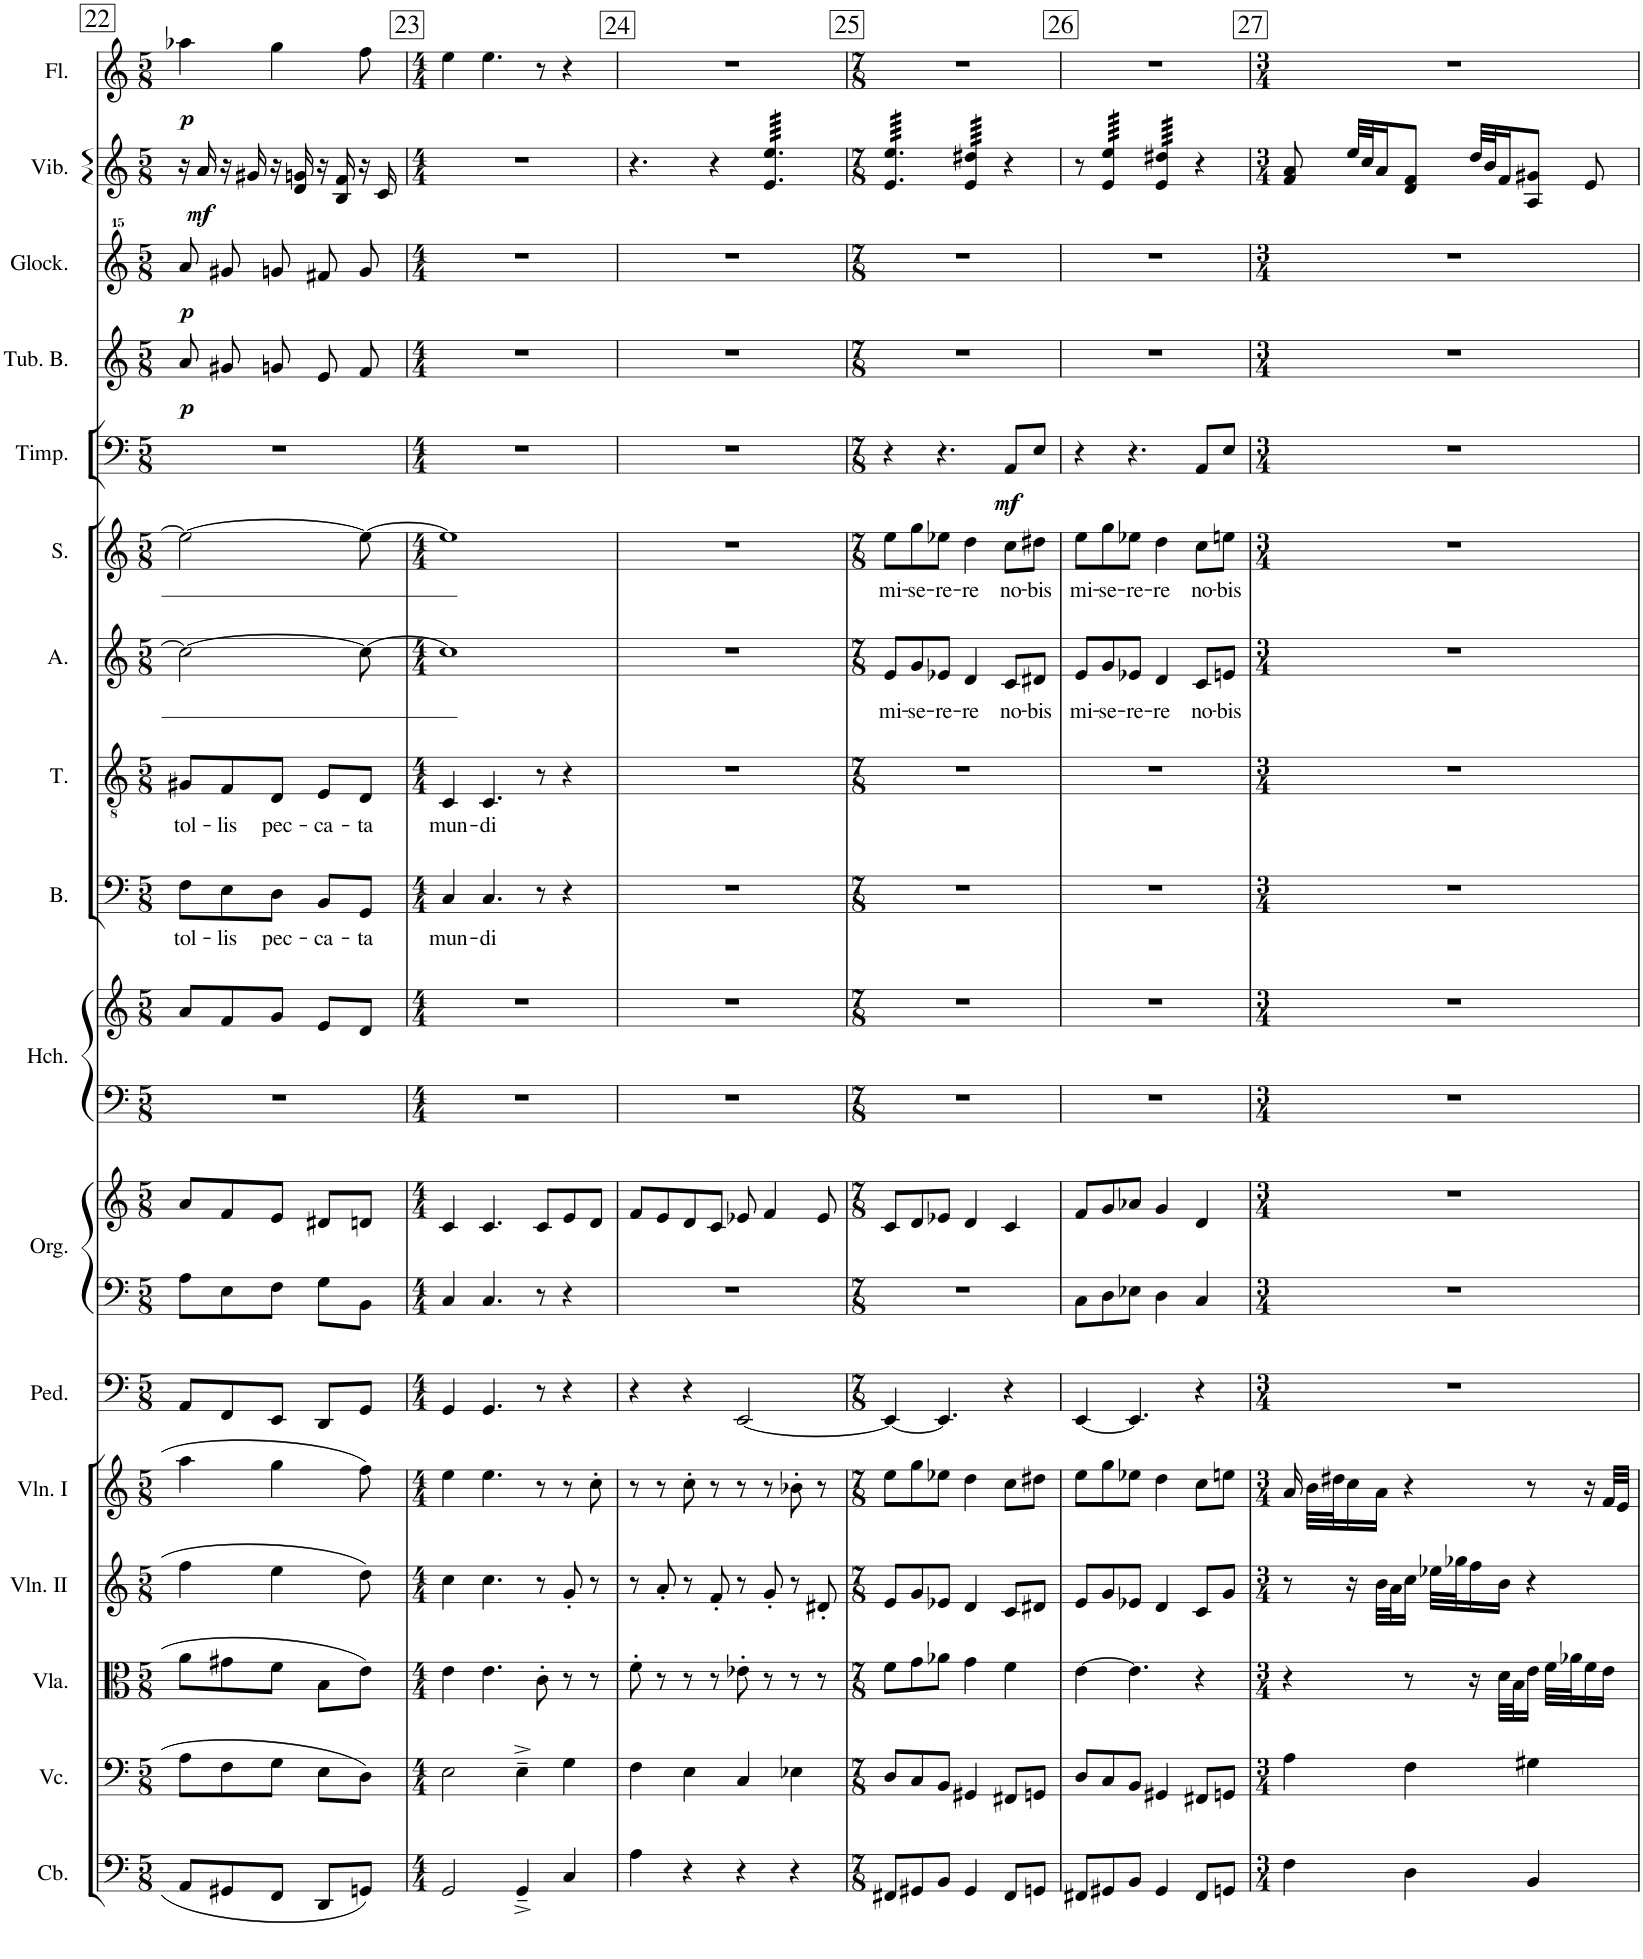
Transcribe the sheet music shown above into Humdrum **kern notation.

**kern	**kern	**kern	**kern	**kern	**kern	**kern	**kern	**kern	**kern	**kern	**text	**kern	**text	**kern	**text	**kern	**text	**kern	**dynam	**kern	**dynam	**kern	**dynam	**kern	**dynam	**kern	**dynam
*part17	*part16	*part15	*part14	*part13	*part12	*part11	*part11	*part10	*part10	*part9	*part9	*part8	*part8	*part7	*part7	*part6	*part6	*part5	*part5	*part4	*part4	*part3	*part3	*part2	*part2	*part1	*part1
*staff19	*staff18	*staff17	*staff16	*staff15	*staff14	*staff13	*staff12	*staff11	*staff10	*staff9	*staff9	*staff8	*staff8	*staff7	*staff7	*staff6	*staff6	*staff5	*staff5	*staff4	*staff4	*staff3	*staff3	*staff2	*staff2	*staff1	*staff1
*I"Contrabass	*I"Violoncello	*I"Viola	*I"Violin II	*I"Violin I	*I"Pedals	*I"Organ	*	*I"Harpsichord	*	*I"Bass	*	*I"Tenor	*	*I"Alto	*	*I"Soprano	*	*I"Timpani	*	*I"Camp-e	*	*I"Camp-lli	*	*I"Vibraphone	*	*I"Flauto	*
*I'Cb.	*I'Vc.	*I'Vla.	*I'Vln. II	*I'Vln. I	*I'Ped.	*I'Org.	*	*I'Hch.	*	*I'B.	*	*I'T.	*	*I'A.	*	*I'S.	*	*I'Timp.	*	*	*	*	*	*I'Vib.	*	*I'Fl.	*
!!LO:PB:g=z
*clefF4	*clefF4	*clefC3	*clefG2	*clefG2	*clefF4	*clefF4	*clefG2	*clefF4	*clefG2	*clefF4	*	*clefGv2	*	*clefG2	*	*clefG2	*	*clefF4	*	*clefG2	*	*clefG^^2	*	*clefG2	*	*clefG2	*
*Trd7c12	*	*	*	*	*	*	*	*	*	*	*	*	*	*	*	*Trd-7c-12	*	*	*	*	*	*	*	*	*	*	*
*k[]	*k[]	*k[]	*k[]	*k[]	*k[]	*k[]	*k[]	*k[]	*k[]	*k[]	*	*k[]	*	*k[]	*	*k[]	*	*k[]	*	*k[]	*	*k[]	*	*k[]	*	*k[]	*
*M5/8	*M5/8	*M5/8	*M5/8	*M5/8	*M5/8	*M5/8	*M5/8	*M5/8	*M5/8	*M5/8	*	*M5/8	*	*M5/8	*	*M5/8	*	*M5/8	*	*M5/8	*	*M5/8	*	*M5/8	*	*M5/8	*
=22	=22	=22	=22	=22	=22	=22	=22	=22	=22	=22	=22	=22	=22	=22	=22	=22	=22	=22	=22	=22	=22	=22	=22	=22	=22	=22	=22
!	!	!	!	!	!	!	!	!	!	!	!LO:LY:b	!	!LO:LY:b	!	!	!	!	!	!	!	!LO:DY:b	!	!LO:DY:b	!	!	!	!LO:DY:b
8AA/L	8A\L	8a\L	4ff\	4aa\	8AA/L	8A\L	8a/L	8%5r	8a/L	8F\L	tol-	8G#X/L	tol-	2cc\_	.	2ee\_	.	8%5r	.	8a/L	p	8aaa/L	p	16r	.	4aa-X\	p
!	!	!	!	!	!	!	!	!	!	!	!	!	!	!	!	!	!	!	!	!	!	!	!	!	!LO:DY:b	!	!
.	.	.	.	.	.	.	.	.	.	.	.	.	.	.	.	.	.	.	.	.	.	.	.	16a/	mf	.	.
!	!	!	!	!	!	!	!	!	!	!	!LO:LY:b	!	!LO:LY:b	!	!	!	!	!	!	!	!	!	!	!	!	!	!
8GG#X/	8F\	8g#X\	.	.	8FF/	8E\	8f/	.	8f/	8E\	-lis	8F/	-lis	.	.	.	.	.	.	8g#X/J	.	8ggg#X/J	.	16r	.	.	.
.	.	.	.	.	.	.	.	.	.	.	.	.	.	.	.	.	.	.	.	.	.	.	.	16g#X/	.	.	.
!	!	!	!	!	!	!	!	!	!	!	!LO:LY:b	!	!LO:LY:b	!	!	!	!	!	!	!	!	!	!	!	!	!	!
8FF/J	8G\J	8f\J	4ee\	4gg\	8EE/J	8F\J	8e/J	.	8g/J	8D\J	pec-	8D/J	pec-	.	.	.	.	.	.	8gn/L	.	8gggn/L	.	16r	.	4gg\	.
.	.	.	.	.	.	.	.	.	.	.	.	.	.	.	.	.	.	.	.	.	.	.	.	16d/ 16gn/	.	.	.
!	!	!	!	!	!	!	!	!	!	!	!LO:LY:b	!	!LO:LY:b	!	!	!	!	!	!	!	!	!	!	!	!	!	!
8DD/L	8E\L	8B\L	.	.	8DD/L	8G\L	8d#X/L	.	8e/L	8BB/L	-ca-	8E/L	-ca-	.	.	.	.	.	.	8e/	.	8fff#X/	.	16r	.	.	.
.	.	.	.	.	.	.	.	.	.	.	.	.	.	.	.	.	.	.	.	.	.	.	.	16B/ 16f/	.	.	.
!	!	!	!	!	!	!	!	!	!	!	!LO:LY:b	!	!LO:LY:b	!	!	!	!	!	!	!	!	!	!	!	!	!	!
8GGn/J	8D\J	8e\J	8dd\	8ff\	8GG/J	8BB\J	8dn/J	.	8d/J	8GG/J	-ta	8D/J	-ta	8cc\_	.	8ee\_	.	.	.	8f/J	.	8ggg/J	.	16r	.	8ff\	.
.	.	.	.	.	.	.	.	.	.	.	.	.	.	.	.	.	.	.	.	.	.	.	.	16c/	.	.	.
=23	=23	=23	=23	=23	=23	=23	=23	=23	=23	=23	=23	=23	=23	=23	=23	=23	=23	=23	=23	=23	=23	=23	=23	=23	=23	=23	=23
*M4/4	*M4/4	*M4/4	*M4/4	*M4/4	*M4/4	*M4/4	*M4/4	*M4/4	*M4/4	*M4/4	*	*M4/4	*	*M4/4	*	*M4/4	*	*M4/4	*	*M4/4	*	*M4/4	*	*M4/4	*	*M4/4	*
!	!	!	!	!	!	!	!	!	!	!	!LO:LY:b	!	!LO:LY:b	!	!	!	!	!	!	!	!	!	!	!	!	!	!
2GG/	2E\	4e\	4cc\	4ee\	4GG/	4C/	4c/	1r	1r	4C/	mun-	4C/	mun-	1cc]	.	1ee]	.	1r	.	1r	.	1r	.	1r	.	4ee\	.
!	!	!	!	!	!	!	!	!	!	!	!LO:LY:b	!	!LO:LY:b	!	!	!	!	!	!	!	!	!	!	!	!	!	!
.	.	4.e\	4.cc\	4.ee\	4.GG/	4.C/	4.c/	.	.	4.C/	-di	4.C/	-di	.	.	.	.	.	.	.	.	.	.	.	.	4.ee\	.
4GG~^/	4E~^\	.	.	.	.	.	.	.	.	.	.	.	.	.	.	.	.	.	.	.	.	.	.	.	.	.	.
.	.	8c'\	8r	8r	8r	8r	8c/L	.	.	8r	.	8r	.	.	.	.	.	.	.	.	.	.	.	.	.	8r	.
4C/	4G\	8r	8g'/	8r	4r	4r	8e/	.	.	4r	.	4r	.	.	.	.	.	.	.	.	.	.	.	.	.	4r	.
.	.	8r	8r	8cc'\	.	.	8d/J	.	.	.	.	.	.	.	.	.	.	.	.	.	.	.	.	.	.	.	.
=24	=24	=24	=24	=24	=24	=24	=24	=24	=24	=24	=24	=24	=24	=24	=24	=24	=24	=24	=24	=24	=24	=24	=24	=24	=24	=24	=24
4A\	4F\	8f'\	8r	8r	4r	1r	8f/L	1r	1r	1r	.	1r	.	1r	.	1r	.	1r	.	1r	.	1r	.	4.r	.	1r	.
.	.	8r	8a'/	8r	.	.	8e/	.	.	.	.	.	.	.	.	.	.	.	.	.	.	.	.	.	.	.	.
4r	4E\	8r	8r	8cc'\	4r	.	8d/	.	.	.	.	.	.	.	.	.	.	.	.	.	.	.	.	.	.	.	.
.	.	8r	8f'/	8r	.	.	8c/J	.	.	.	.	.	.	.	.	.	.	.	.	.	.	.	.	4r	.	.	.
4r	4C/	8e-X'\	8r	8r	[2EE/	.	8e-X/	.	.	.	.	.	.	.	.	.	.	.	.	.	.	.	.	.	.	.	.
*	*	*	*	*	*	*	*	*	*	*	*	*	*	*	*	*	*	*	*	*	*	*	*	*tremolo	*	*	*
.	.	8r	8g'/	8r	.	.	4f/	.	.	.	.	.	.	.	.	.	.	.	.	.	.	.	.	64e/ 64ee/LLLL	.	.	.
.	.	.	.	.	.	.	.	.	.	.	.	.	.	.	.	.	.	.	.	.	.	.	.	64e/ 64ee/	.	.	.
.	.	.	.	.	.	.	.	.	.	.	.	.	.	.	.	.	.	.	.	.	.	.	.	64e/ 64ee/	.	.	.
.	.	.	.	.	.	.	.	.	.	.	.	.	.	.	.	.	.	.	.	.	.	.	.	64e/ 64ee/	.	.	.
.	.	.	.	.	.	.	.	.	.	.	.	.	.	.	.	.	.	.	.	.	.	.	.	64e/ 64ee/	.	.	.
.	.	.	.	.	.	.	.	.	.	.	.	.	.	.	.	.	.	.	.	.	.	.	.	64e/ 64ee/	.	.	.
.	.	.	.	.	.	.	.	.	.	.	.	.	.	.	.	.	.	.	.	.	.	.	.	64e/ 64ee/	.	.	.
.	.	.	.	.	.	.	.	.	.	.	.	.	.	.	.	.	.	.	.	.	.	.	.	64e/ 64ee/	.	.	.
4r	4E-X\	8r	8r	8b-X'\	.	.	.	.	.	.	.	.	.	.	.	.	.	.	.	.	.	.	.	64e/ 64ee/	.	.	.
.	.	.	.	.	.	.	.	.	.	.	.	.	.	.	.	.	.	.	.	.	.	.	.	64e/ 64ee/	.	.	.
.	.	.	.	.	.	.	.	.	.	.	.	.	.	.	.	.	.	.	.	.	.	.	.	64e/ 64ee/	.	.	.
.	.	.	.	.	.	.	.	.	.	.	.	.	.	.	.	.	.	.	.	.	.	.	.	64e/ 64ee/	.	.	.
.	.	.	.	.	.	.	.	.	.	.	.	.	.	.	.	.	.	.	.	.	.	.	.	64e/ 64ee/	.	.	.
.	.	.	.	.	.	.	.	.	.	.	.	.	.	.	.	.	.	.	.	.	.	.	.	64e/ 64ee/	.	.	.
.	.	.	.	.	.	.	.	.	.	.	.	.	.	.	.	.	.	.	.	.	.	.	.	64e/ 64ee/	.	.	.
.	.	.	.	.	.	.	.	.	.	.	.	.	.	.	.	.	.	.	.	.	.	.	.	64e/ 64ee/	.	.	.
.	.	8r	8d#X'/	8r	.	.	8e-/	.	.	.	.	.	.	.	.	.	.	.	.	.	.	.	.	64e/ 64ee/	.	.	.
.	.	.	.	.	.	.	.	.	.	.	.	.	.	.	.	.	.	.	.	.	.	.	.	64e/ 64ee/	.	.	.
.	.	.	.	.	.	.	.	.	.	.	.	.	.	.	.	.	.	.	.	.	.	.	.	64e/ 64ee/	.	.	.
.	.	.	.	.	.	.	.	.	.	.	.	.	.	.	.	.	.	.	.	.	.	.	.	64e/ 64ee/	.	.	.
.	.	.	.	.	.	.	.	.	.	.	.	.	.	.	.	.	.	.	.	.	.	.	.	64e/ 64ee/	.	.	.
.	.	.	.	.	.	.	.	.	.	.	.	.	.	.	.	.	.	.	.	.	.	.	.	64e/ 64ee/	.	.	.
.	.	.	.	.	.	.	.	.	.	.	.	.	.	.	.	.	.	.	.	.	.	.	.	64e/ 64ee/	.	.	.
.	.	.	.	.	.	.	.	.	.	.	.	.	.	.	.	.	.	.	.	.	.	.	.	64e/ 64ee/JJJJ	.	.	.
=25	=25	=25	=25	=25	=25	=25	=25	=25	=25	=25	=25	=25	=25	=25	=25	=25	=25	=25	=25	=25	=25	=25	=25	=25	=25	=25	=25
*M7/8	*M7/8	*M7/8	*M7/8	*M7/8	*M7/8	*M7/8	*M7/8	*M7/8	*M7/8	*M7/8	*	*M7/8	*	*M7/8	*	*M7/8	*	*M7/8	*	*M7/8	*	*M7/8	*	*M7/8	*	*M7/8	*
!	!	!	!	!	!	!	!	!	!	!	!	!	!	!	!LO:LY:b	!	!LO:LY:b	!	!	!	!	!	!	!	!	!	!
8FF#X/L	8D/L	8f\L	8e/L	8ee\L	4EE/_	2..r	8c/L	2..r	2..r	2..r	.	2..r	.	8e/L	mi-	8ee\L	mi-	4r	.	2..r	.	2..r	.	64e/ 64ee/LLLL	.	2..r	.
.	.	.	.	.	.	.	.	.	.	.	.	.	.	.	.	.	.	.	.	.	.	.	.	64e/ 64ee/	.	.	.
.	.	.	.	.	.	.	.	.	.	.	.	.	.	.	.	.	.	.	.	.	.	.	.	64e/ 64ee/	.	.	.
.	.	.	.	.	.	.	.	.	.	.	.	.	.	.	.	.	.	.	.	.	.	.	.	64e/ 64ee/	.	.	.
.	.	.	.	.	.	.	.	.	.	.	.	.	.	.	.	.	.	.	.	.	.	.	.	64e/ 64ee/	.	.	.
.	.	.	.	.	.	.	.	.	.	.	.	.	.	.	.	.	.	.	.	.	.	.	.	64e/ 64ee/	.	.	.
.	.	.	.	.	.	.	.	.	.	.	.	.	.	.	.	.	.	.	.	.	.	.	.	64e/ 64ee/	.	.	.
.	.	.	.	.	.	.	.	.	.	.	.	.	.	.	.	.	.	.	.	.	.	.	.	64e/ 64ee/	.	.	.
!	!	!	!	!	!	!	!	!	!	!	!	!	!	!	!LO:LY:b	!	!LO:LY:b	!	!	!	!	!	!	!	!	!	!
8GG#X/	8C/	8g\	8g/	8gg\	.	.	8d/	.	.	.	.	.	.	8g/	-se-	8gg\	-se-	.	.	.	.	.	.	64e/ 64ee/	.	.	.
.	.	.	.	.	.	.	.	.	.	.	.	.	.	.	.	.	.	.	.	.	.	.	.	64e/ 64ee/	.	.	.
.	.	.	.	.	.	.	.	.	.	.	.	.	.	.	.	.	.	.	.	.	.	.	.	64e/ 64ee/	.	.	.
.	.	.	.	.	.	.	.	.	.	.	.	.	.	.	.	.	.	.	.	.	.	.	.	64e/ 64ee/	.	.	.
.	.	.	.	.	.	.	.	.	.	.	.	.	.	.	.	.	.	.	.	.	.	.	.	64e/ 64ee/	.	.	.
.	.	.	.	.	.	.	.	.	.	.	.	.	.	.	.	.	.	.	.	.	.	.	.	64e/ 64ee/	.	.	.
.	.	.	.	.	.	.	.	.	.	.	.	.	.	.	.	.	.	.	.	.	.	.	.	64e/ 64ee/	.	.	.
.	.	.	.	.	.	.	.	.	.	.	.	.	.	.	.	.	.	.	.	.	.	.	.	64e/ 64ee/	.	.	.
!	!	!	!	!	!	!	!	!	!	!	!	!	!	!	!LO:LY:b	!	!LO:LY:b	!	!	!	!	!	!	!	!	!	!
8BB/J	8BB/J	8a-X\J	8e-X/J	8ee-X\J	4.EE/]	.	8e-X/J	.	.	.	.	.	.	8e-X/J	-re-	8ee-X\J	-re-	4.r	.	.	.	.	.	64e/ 64ee/	.	.	.
.	.	.	.	.	.	.	.	.	.	.	.	.	.	.	.	.	.	.	.	.	.	.	.	64e/ 64ee/	.	.	.
.	.	.	.	.	.	.	.	.	.	.	.	.	.	.	.	.	.	.	.	.	.	.	.	64e/ 64ee/	.	.	.
.	.	.	.	.	.	.	.	.	.	.	.	.	.	.	.	.	.	.	.	.	.	.	.	64e/ 64ee/	.	.	.
.	.	.	.	.	.	.	.	.	.	.	.	.	.	.	.	.	.	.	.	.	.	.	.	64e/ 64ee/	.	.	.
.	.	.	.	.	.	.	.	.	.	.	.	.	.	.	.	.	.	.	.	.	.	.	.	64e/ 64ee/	.	.	.
.	.	.	.	.	.	.	.	.	.	.	.	.	.	.	.	.	.	.	.	.	.	.	.	64e/ 64ee/	.	.	.
.	.	.	.	.	.	.	.	.	.	.	.	.	.	.	.	.	.	.	.	.	.	.	.	64e/ 64ee/JJJJ	.	.	.
!	!	!	!	!	!	!	!	!	!	!	!	!	!	!	!LO:LY:b	!	!LO:LY:b	!	!	!	!	!	!	!	!	!	!
4GG#/	4GG#X/	4g\	4d/	4dd\	.	.	4d/	.	.	.	.	.	.	4d/	-re	4dd\	-re	.	.	.	.	.	.	64e/ 64dd#X/LLLL	.	.	.
.	.	.	.	.	.	.	.	.	.	.	.	.	.	.	.	.	.	.	.	.	.	.	.	64e/ 64dd#X/	.	.	.
.	.	.	.	.	.	.	.	.	.	.	.	.	.	.	.	.	.	.	.	.	.	.	.	64e/ 64dd#X/	.	.	.
.	.	.	.	.	.	.	.	.	.	.	.	.	.	.	.	.	.	.	.	.	.	.	.	64e/ 64dd#X/	.	.	.
.	.	.	.	.	.	.	.	.	.	.	.	.	.	.	.	.	.	.	.	.	.	.	.	64e/ 64dd#X/	.	.	.
.	.	.	.	.	.	.	.	.	.	.	.	.	.	.	.	.	.	.	.	.	.	.	.	64e/ 64dd#X/	.	.	.
.	.	.	.	.	.	.	.	.	.	.	.	.	.	.	.	.	.	.	.	.	.	.	.	64e/ 64dd#X/	.	.	.
.	.	.	.	.	.	.	.	.	.	.	.	.	.	.	.	.	.	.	.	.	.	.	.	64e/ 64dd#X/	.	.	.
.	.	.	.	.	.	.	.	.	.	.	.	.	.	.	.	.	.	.	.	.	.	.	.	64e/ 64dd#X/	.	.	.
.	.	.	.	.	.	.	.	.	.	.	.	.	.	.	.	.	.	.	.	.	.	.	.	64e/ 64dd#X/	.	.	.
.	.	.	.	.	.	.	.	.	.	.	.	.	.	.	.	.	.	.	.	.	.	.	.	64e/ 64dd#X/	.	.	.
.	.	.	.	.	.	.	.	.	.	.	.	.	.	.	.	.	.	.	.	.	.	.	.	64e/ 64dd#X/	.	.	.
.	.	.	.	.	.	.	.	.	.	.	.	.	.	.	.	.	.	.	.	.	.	.	.	64e/ 64dd#X/	.	.	.
.	.	.	.	.	.	.	.	.	.	.	.	.	.	.	.	.	.	.	.	.	.	.	.	64e/ 64dd#X/	.	.	.
.	.	.	.	.	.	.	.	.	.	.	.	.	.	.	.	.	.	.	.	.	.	.	.	64e/ 64dd#X/	.	.	.
.	.	.	.	.	.	.	.	.	.	.	.	.	.	.	.	.	.	.	.	.	.	.	.	64e/ 64dd#X/JJJJ	.	.	.
!	!	!	!	!	!	!	!	!	!	!	!	!	!	!	!LO:LY:b	!	!LO:LY:b	!	!LO:DY:b	!	!	!	!	!	!	!	!
8FF#/L	8FF#X/L	4f\	8c/L	8cc\L	4r	.	4c/	.	.	.	.	.	.	8c/L	no-	8cc\L	no-	8AA/L	mf	.	.	.	.	4r	.	.	.
!	!	!	!	!	!	!	!	!	!	!	!	!	!	!	!LO:LY:b	!	!LO:LY:b	!	!	!	!	!	!	!	!	!	!
8GGn/J	8GGn/J	.	8d#X/J	8dd#X\J	.	.	.	.	.	.	.	.	.	8d#X/J	-bis	8dd#X\J	-bis	8E/J	.	.	.	.	.	.	.	.	.
=26	=26	=26	=26	=26	=26	=26	=26	=26	=26	=26	=26	=26	=26	=26	=26	=26	=26	=26	=26	=26	=26	=26	=26	=26	=26	=26	=26
!	!	!	!	!	!	!	!	!	!	!	!	!	!	!	!LO:LY:b	!	!LO:LY:b	!	!	!	!	!	!	!	!	!	!
8FF#X/L	8D/L	[4e\	8e/L	8ee\L	[4EE/	8C\L	8f/L	2..r	2..r	2..r	.	2..r	.	8e/L	mi-	8ee\L	mi-	4r	.	2..r	.	2..r	.	8r	.	2..r	.
!	!	!	!	!	!	!	!	!	!	!	!	!	!	!	!LO:LY:b	!	!LO:LY:b	!	!	!	!	!	!	!	!	!	!
8GG#X/	8C/	.	8g/	8gg\	.	8D\	8g/	.	.	.	.	.	.	8g/	-se-	8gg\	-se-	.	.	.	.	.	.	64e/ 64ee/LLLL	.	.	.
.	.	.	.	.	.	.	.	.	.	.	.	.	.	.	.	.	.	.	.	.	.	.	.	64e/ 64ee/	.	.	.
.	.	.	.	.	.	.	.	.	.	.	.	.	.	.	.	.	.	.	.	.	.	.	.	64e/ 64ee/	.	.	.
.	.	.	.	.	.	.	.	.	.	.	.	.	.	.	.	.	.	.	.	.	.	.	.	64e/ 64ee/	.	.	.
.	.	.	.	.	.	.	.	.	.	.	.	.	.	.	.	.	.	.	.	.	.	.	.	64e/ 64ee/	.	.	.
.	.	.	.	.	.	.	.	.	.	.	.	.	.	.	.	.	.	.	.	.	.	.	.	64e/ 64ee/	.	.	.
.	.	.	.	.	.	.	.	.	.	.	.	.	.	.	.	.	.	.	.	.	.	.	.	64e/ 64ee/	.	.	.
.	.	.	.	.	.	.	.	.	.	.	.	.	.	.	.	.	.	.	.	.	.	.	.	64e/ 64ee/	.	.	.
!	!	!	!	!	!	!	!	!	!	!	!	!	!	!	!LO:LY:b	!	!LO:LY:b	!	!	!	!	!	!	!	!	!	!
8BB/J	8BB/J	4.e\]	8e-X/J	8ee-X\J	4.EE/]	8E-X\J	8a-X/J	.	.	.	.	.	.	8e-X/J	-re-	8ee-X\J	-re-	4.r	.	.	.	.	.	64e/ 64ee/	.	.	.
.	.	.	.	.	.	.	.	.	.	.	.	.	.	.	.	.	.	.	.	.	.	.	.	64e/ 64ee/	.	.	.
.	.	.	.	.	.	.	.	.	.	.	.	.	.	.	.	.	.	.	.	.	.	.	.	64e/ 64ee/	.	.	.
.	.	.	.	.	.	.	.	.	.	.	.	.	.	.	.	.	.	.	.	.	.	.	.	64e/ 64ee/	.	.	.
.	.	.	.	.	.	.	.	.	.	.	.	.	.	.	.	.	.	.	.	.	.	.	.	64e/ 64ee/	.	.	.
.	.	.	.	.	.	.	.	.	.	.	.	.	.	.	.	.	.	.	.	.	.	.	.	64e/ 64ee/	.	.	.
.	.	.	.	.	.	.	.	.	.	.	.	.	.	.	.	.	.	.	.	.	.	.	.	64e/ 64ee/	.	.	.
.	.	.	.	.	.	.	.	.	.	.	.	.	.	.	.	.	.	.	.	.	.	.	.	64e/ 64ee/JJJJ	.	.	.
!	!	!	!	!	!	!	!	!	!	!	!	!	!	!	!LO:LY:b	!	!LO:LY:b	!	!	!	!	!	!	!	!	!	!
4GG#/	4GG#X/	.	4d/	4dd\	.	4D\	4g/	.	.	.	.	.	.	4d/	-re	4dd\	-re	.	.	.	.	.	.	64e/ 64dd#X/LLLL	.	.	.
.	.	.	.	.	.	.	.	.	.	.	.	.	.	.	.	.	.	.	.	.	.	.	.	64e/ 64dd#X/	.	.	.
.	.	.	.	.	.	.	.	.	.	.	.	.	.	.	.	.	.	.	.	.	.	.	.	64e/ 64dd#X/	.	.	.
.	.	.	.	.	.	.	.	.	.	.	.	.	.	.	.	.	.	.	.	.	.	.	.	64e/ 64dd#X/	.	.	.
.	.	.	.	.	.	.	.	.	.	.	.	.	.	.	.	.	.	.	.	.	.	.	.	64e/ 64dd#X/	.	.	.
.	.	.	.	.	.	.	.	.	.	.	.	.	.	.	.	.	.	.	.	.	.	.	.	64e/ 64dd#X/	.	.	.
.	.	.	.	.	.	.	.	.	.	.	.	.	.	.	.	.	.	.	.	.	.	.	.	64e/ 64dd#X/	.	.	.
.	.	.	.	.	.	.	.	.	.	.	.	.	.	.	.	.	.	.	.	.	.	.	.	64e/ 64dd#X/	.	.	.
.	.	.	.	.	.	.	.	.	.	.	.	.	.	.	.	.	.	.	.	.	.	.	.	64e/ 64dd#X/	.	.	.
.	.	.	.	.	.	.	.	.	.	.	.	.	.	.	.	.	.	.	.	.	.	.	.	64e/ 64dd#X/	.	.	.
.	.	.	.	.	.	.	.	.	.	.	.	.	.	.	.	.	.	.	.	.	.	.	.	64e/ 64dd#X/	.	.	.
.	.	.	.	.	.	.	.	.	.	.	.	.	.	.	.	.	.	.	.	.	.	.	.	64e/ 64dd#X/	.	.	.
.	.	.	.	.	.	.	.	.	.	.	.	.	.	.	.	.	.	.	.	.	.	.	.	64e/ 64dd#X/	.	.	.
.	.	.	.	.	.	.	.	.	.	.	.	.	.	.	.	.	.	.	.	.	.	.	.	64e/ 64dd#X/	.	.	.
.	.	.	.	.	.	.	.	.	.	.	.	.	.	.	.	.	.	.	.	.	.	.	.	64e/ 64dd#X/	.	.	.
.	.	.	.	.	.	.	.	.	.	.	.	.	.	.	.	.	.	.	.	.	.	.	.	64e/ 64dd#X/JJJJ	.	.	.
*	*	*	*	*	*	*	*	*	*	*	*	*	*	*	*	*	*	*	*	*	*	*	*	*Xtremolo	*	*	*
!	!	!	!	!	!	!	!	!	!	!	!	!	!	!	!LO:LY:b	!	!LO:LY:b	!	!	!	!	!	!	!	!	!	!
8FF#/L	8FF#X/L	4r	8c/L	8cc\L	4r	4C/	4d/	.	.	.	.	.	.	8c/L	no-	8cc\L	no-	8AA/L	.	.	.	.	.	4r	.	.	.
!	!	!	!	!	!	!	!	!	!	!	!	!	!	!	!LO:LY:b	!	!LO:LY:b	!	!	!	!	!	!	!	!	!	!
8GGn/J	8GGn/J	.	8g/J	8een\J	.	.	.	.	.	.	.	.	.	8en/J	-bis	8een\J	-bis	8E/J	.	.	.	.	.	.	.	.	.
=27	=27	=27	=27	=27	=27	=27	=27	=27	=27	=27	=27	=27	=27	=27	=27	=27	=27	=27	=27	=27	=27	=27	=27	=27	=27	=27	=27
*M3/4	*M3/4	*M3/4	*M3/4	*M3/4	*M3/4	*M3/4	*M3/4	*M3/4	*M3/4	*M3/4	*	*M3/4	*	*M3/4	*	*M3/4	*	*M3/4	*	*M3/4	*	*M3/4	*	*M3/4	*	*M3/4	*
4F\	4A\	4r	8r	16a/	2.r	2.r	2.r	2.r	2.r	2.r	.	2.r	.	2.r	.	2.r	.	2.r	.	2.r	.	2.r	.	8f/ 8a/	.	2.r	.
.	.	.	.	32b\LLL	.	.	.	.	.	.	.	.	.	.	.	.	.	.	.	.	.	.	.	.	.	.	.
.	.	.	.	32dd#X\J	.	.	.	.	.	.	.	.	.	.	.	.	.	.	.	.	.	.	.	.	.	.	.
.	.	.	16r	16cc\	.	.	.	.	.	.	.	.	.	.	.	.	.	.	.	.	.	.	.	32ee/LLL	.	.	.
.	.	.	.	.	.	.	.	.	.	.	.	.	.	.	.	.	.	.	.	.	.	.	.	32cc/J	.	.	.
.	.	.	32b\LLL	16a\JJ	.	.	.	.	.	.	.	.	.	.	.	.	.	.	.	.	.	.	.	16a/J	.	.	.
.	.	.	32a\J	.	.	.	.	.	.	.	.	.	.	.	.	.	.	.	.	.	.	.	.	.	.	.	.
4D\	4F\	8r	16cc\JJ	4r	.	.	.	.	.	.	.	.	.	.	.	.	.	.	.	.	.	.	.	8d/ 8f/J	.	.	.
.	.	.	32ee-X\LLL	.	.	.	.	.	.	.	.	.	.	.	.	.	.	.	.	.	.	.	.	.	.	.	.
.	.	.	32gg-X\J	.	.	.	.	.	.	.	.	.	.	.	.	.	.	.	.	.	.	.	.	.	.	.	.
.	.	16r	16ff\	.	.	.	.	.	.	.	.	.	.	.	.	.	.	.	.	.	.	.	.	32dd/LLL	.	.	.
.	.	.	.	.	.	.	.	.	.	.	.	.	.	.	.	.	.	.	.	.	.	.	.	32b/J	.	.	.
.	.	32d\LLL	16b\JJ	.	.	.	.	.	.	.	.	.	.	.	.	.	.	.	.	.	.	.	.	16f/J	.	.	.
.	.	32B\J	.	.	.	.	.	.	.	.	.	.	.	.	.	.	.	.	.	.	.	.	.	.	.	.	.
4BB/	4G#X\	16e\JJ	4r	8r	.	.	.	.	.	.	.	.	.	.	.	.	.	.	.	.	.	.	.	8A/ 8g#X/J	.	.	.
.	.	32f\LLL	.	.	.	.	.	.	.	.	.	.	.	.	.	.	.	.	.	.	.	.	.	.	.	.	.
.	.	32a-X\J	.	.	.	.	.	.	.	.	.	.	.	.	.	.	.	.	.	.	.	.	.	.	.	.	.
.	.	16f\	.	16r	.	.	.	.	.	.	.	.	.	.	.	.	.	.	.	.	.	.	.	8e/	.	.	.
.	.	16e\JJ	.	32f/LLL	.	.	.	.	.	.	.	.	.	.	.	.	.	.	.	.	.	.	.	.	.	.	.
.	.	.	.	32e/JJJ	.	.	.	.	.	.	.	.	.	.	.	.	.	.	.	.	.	.	.	.	.	.	.
=	=	=	=	=	=	=	=	=	=	=	=	=	=	=	=	=	=	=	=	=	=	=	=	=	=	=	=
*-	*-	*-	*-	*-	*-	*-	*-	*-	*-	*-	*-	*-	*-	*-	*-	*-	*-	*-	*-	*-	*-	*-	*-	*-	*-	*-	*-
